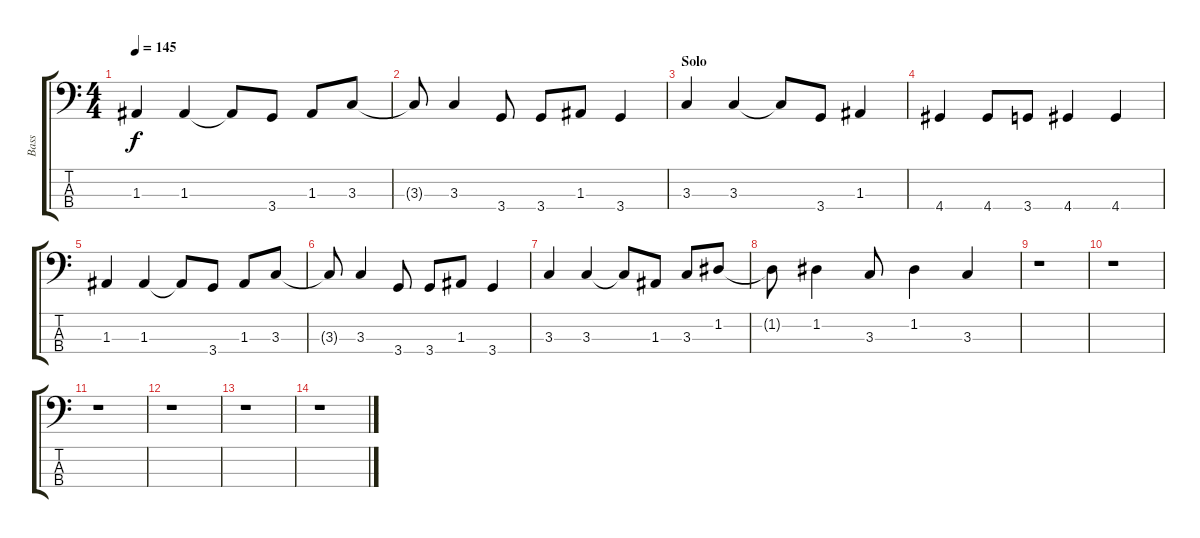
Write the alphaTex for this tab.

\track ("Bass" "Bass") {instrument electricbasspick}
\staff {score tabs}
\tuning (G2 D2 A1 E1) {hide}
\ts (4 4)
\tempo 145
\clef f4
\ks c
1.3.4{dy f} 1.3.4 1.3{t}.8 3.4.8 1.3.8 3.3.8 |
3.3{t}.8 3.3.4 3.4.8 3.4.8 1.3.8 3.4.4 |
\section ("" "Solo")
3.3.4 3.3.4 3.3{t}.8 3.4.8 1.3.4 |
4.4.4 4.4.8 3.4.8 4.4.4 4.4.4 |
1.3.4 1.3.4 1.3{t}.8 3.4.8 1.3.8 3.3.8 |
3.3{t}.8 3.3.4 3.4.8 3.4.8 1.3.8 3.4.4 |
3.3.4 3.3.4 3.3{t}.8 1.3.8 3.3.8 1.2.8 |
1.2{t}.8 1.2.4 3.3.8 1.2.4 3.3.4 |
r.1 |
r.1 |
r.1 |
r.1 |
r.1 |
r.1
